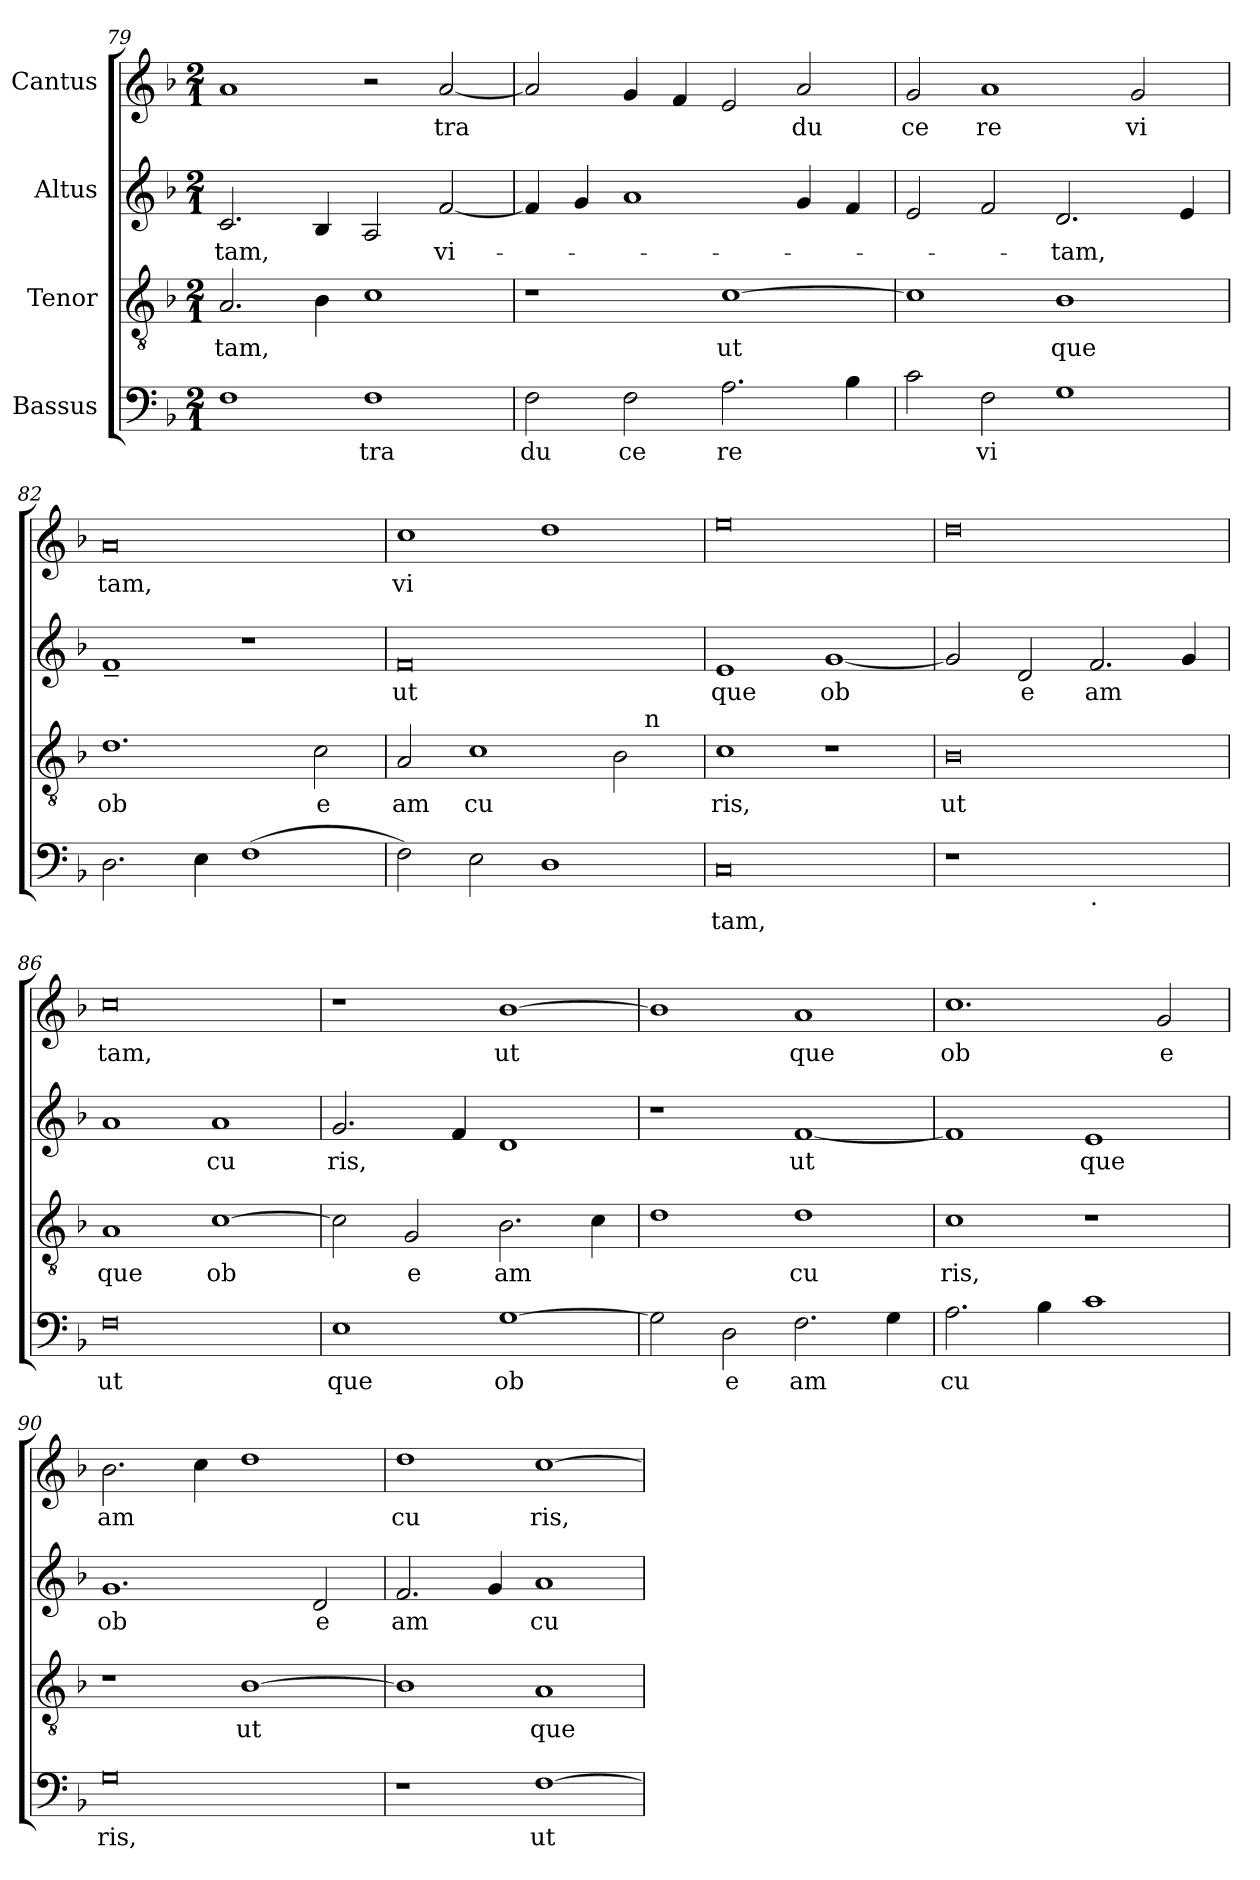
**kern	**text	**kern	**text	**kern	**text	**kern	**text
*part4	*part4	*part3	*part3	*part2	*part2	*part1	*part1
*staff4	*staff4	*staff3	*staff3	*staff2	*staff2	*staff1	*staff1
*I"Bassus	*	*I"Tenor	*	*I"Altus	*	*I"Cantus	*
*clefF4	*	*clefGv2	*	*clefG2	*	*clefG2	*
*k[b-]	*	*k[b-]	*	*k[b-]	*	*k[b-]	*
*M2/1	*	*M2/1	*	*M2/1	*	*M2/1	*
=79	=79	=79	=79	=79	=79	=79	=79
1F	.	2.A/	tam,	2.c/	-tam,	1a	.
.	.	4B-\	.	4B-/	.	.	.
1F	tra	1c	.	2A/	.	2r	.
.	.	.	.	[2f/	vi-	[2a/	tra
=80	=80	=80	=80	=80	=80	=80	=80
2F\	du	1r	.	4f/]	.	2a/]	.
.	.	.	.	4g/	.	.	.
2F\	ce	.	.	1a	.	4g/	.
.	.	.	.	.	.	4f/	.
2.A\	re	[1c	ut	.	.	2e/	.
.	.	.	.	4g/	.	2a/	du
4B-\	.	.	.	4f/	.	.	.
=81	=81	=81	=81	=81	=81	=81	=81
2c\	.	1c]	.	2e/	.	2g/	ce
2F\	vi	.	.	2f/	.	1a	re
1G	.	1B-	que	2.d/	-tam,	.	.
.	.	.	.	.	.	2g/	vi
.	.	.	.	4e/	.	.	.
=82	=82	=82	=82	=82	=82	=82	=82
2.D\	.	1.d	ob	1f~	.	0a	tam,
4E\	.	.	.	.	.	.	.
(>1F	.	.	.	1r	.	.	.
.	.	2c\	e	.	.	.	.
=83	=83	=83	=83	=83	=83	=83	=83
*	*	*^	*	*	*	*	*
2F\)	.	2A/	1ryy	am	0f	ut	1cc	vi
2E\	.	1c	.	cu	.	.	.	.
1D	.	.	2ryy	.	.	.	1dd	.
.	.	2B-\	8ryy	.	.	.	.	.
!	!	!	!LO:TX:a:t=n	!	!	!	!	!
.	.	.	4.ryy	.	.	.	.	.
*	*	*v	*v	*	*	*	*	*
=84	=84	=84	=84	=84	=84	=84	=84
0C	tam,	1c	ris,	1e	que	0ee	.
.	.	1r	.	[1g	ob	.	.
=85	=85	=85	=85	=85	=85	=85	=85
1r	.	0B-	ut	2g/]	.	0dd	.
.	.	.	.	2d/	e	.	.
!LO:TX:b:t=.	!	!	!	!	!	!	!
1ryy	.	.	.	2.f/	am	.	.
.	.	.	.	4g/	.	.	.
=86	=86	=86	=86	=86	=86	=86	=86
0F	ut	1A	que	1a	.	0cc	tam,
.	.	[1c	ob	1a	cu	.	.
=87	=87	=87	=87	=87	=87	=87	=87
1E	que	2c\]	.	2.g/	ris,	1r	.
.	.	2G/	e	.	.	.	.
.	.	.	.	4f/	.	.	.
[1G	ob	2.B-\	am	1d	.	[1b-	ut
.	.	4c\	.	.	.	.	.
=88	=88	=88	=88	=88	=88	=88	=88
2G\]	.	1d	.	1r	.	1b-]	.
2D\	e	.	.	.	.	.	.
2.F\	am	1d	cu	[1f	ut	1a	que
4G\	.	.	.	.	.	.	.
=89	=89	=89	=89	=89	=89	=89	=89
2.A\	cu	1c	ris,	1f]	.	1.cc	ob
4B-\	.	.	.	.	.	.	.
1c	.	1r	.	1e	que	.	.
.	.	.	.	.	.	2g/	e
=90	=90	=90	=90	=90	=90	=90	=90
0G	ris,	1r	.	1.g	ob	2.b-\	am
.	.	.	.	.	.	4cc\	.
.	.	[1B-	ut	.	.	1dd	.
.	.	.	.	2d/	e	.	.
=91	=91	=91	=91	=91	=91	=91	=91
1r	.	1B-]	.	2.f/	am	1dd	cu
.	.	.	.	4g/	.	.	.
[1F	ut	1A	que	1a	cu	[1cc	ris,
=	=	=	=	=	=	=	=
*-	*-	*-	*-	*-	*-	*-	*-
